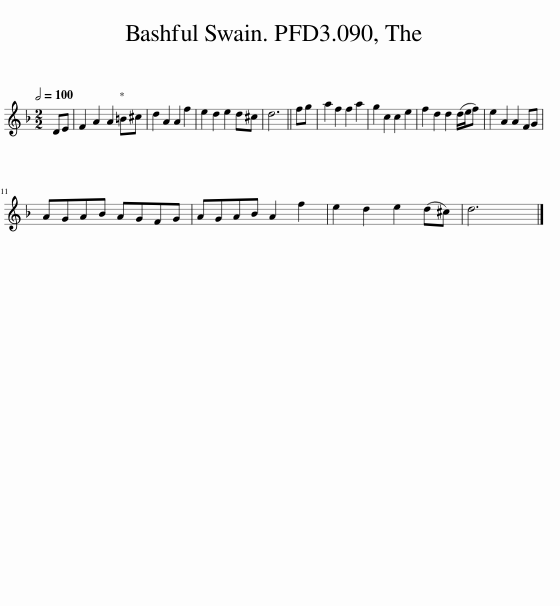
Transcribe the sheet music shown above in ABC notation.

X:1
L:1/8
Q:1/2=100
M:2/2
I:linebreak $
K:Dmin
V:1 treble
V:1
 DE | F2 A2 A2 =B^c | d2 A2 A2 f2 | e2 d2 e2 d^c | d6 || %5
 fg | a2 f2 f2 a2 | g2 c2 c2 e2 | f2 d2 d2 (d/e/f) | e2 A2 A2 FG |$ %10
 AGAB AGFG | AGAB A2 f2 | e2 d2 e2 (d^c) | d6 |] %14
